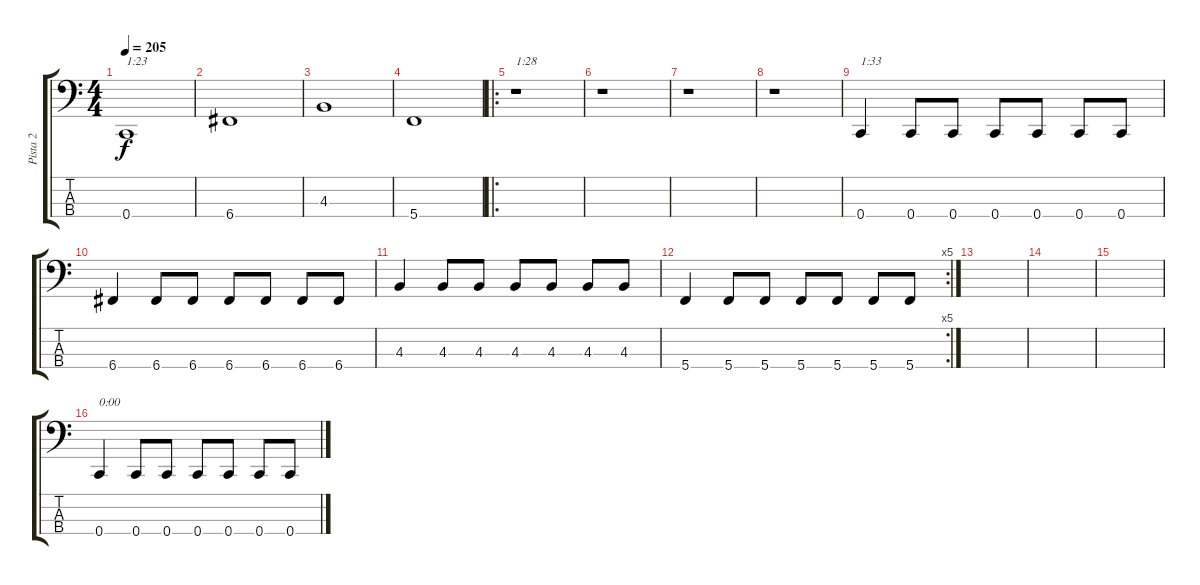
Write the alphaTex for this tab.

\track ("Pista 2" "Pista 2") {instrument electricbassfinger}
\staff {score tabs}
\tuning (F2 C2 G1 C1) {hide}
\ts (4 4)
\tempo 205
\clef f4
\ks c
0.4.1{txt "1:23" dy f} |
6.4.1 |
4.3.1 |
5.4.1 |
\ro
r.1{txt "1:28"} |
r.1 |
r.1 |
r.1 |
0.4.4{txt "1:33"} 0.4.8 0.4.8 0.4.8 0.4.8 0.4.8 0.4.8 |
6.4.4 6.4.8 6.4.8 6.4.8 6.4.8 6.4.8 6.4.8 |
4.3.4 4.3.8 4.3.8 4.3.8 4.3.8 4.3.8 4.3.8 |
\rc 5
5.4.4 5.4.8 5.4.8 5.4.8 5.4.8 5.4.8 5.4.8 |
|
|
|
0.4.4{txt "0:00"} 0.4.8 0.4.8 0.4.8 0.4.8 0.4.8 0.4.8
